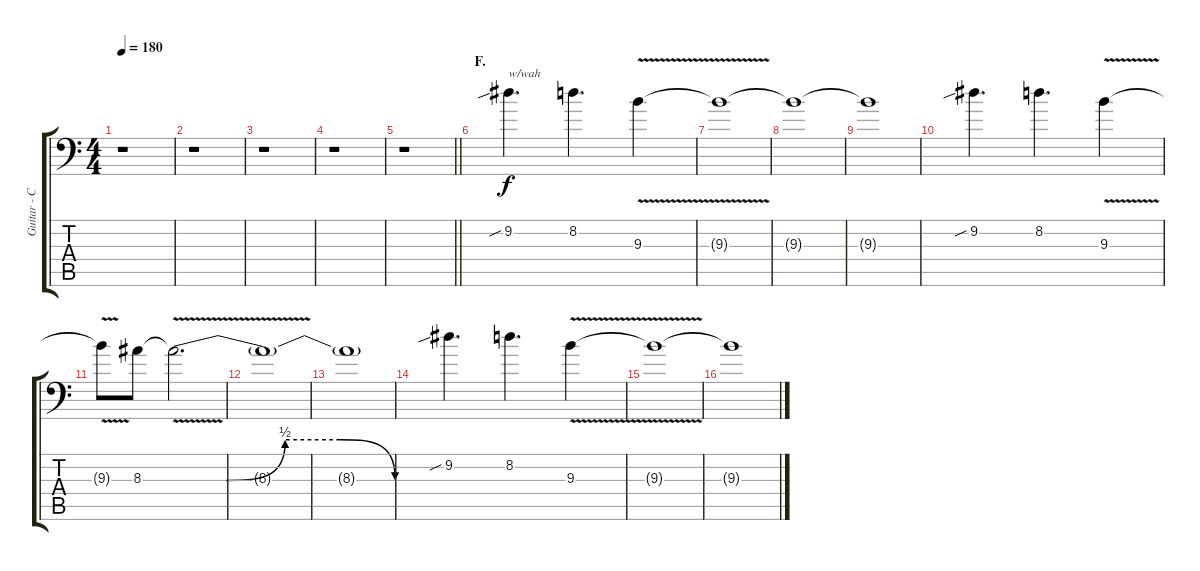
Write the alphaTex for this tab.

\track ("Guitar - Center" "Guitar - C") {instrument distortionguitar}
\staff {score tabs}
\tuning (B3 Gb3 D3 A2 E2 A1) {hide}
\ts (4 4)
\tempo 180
\clef f4
\ks c
r.1{dy f} |
r.1 |
r.1 |
r.1 |
\barLineRight lightlight
r.1 |
\section ("" "F.")
9.2{sib}.4{d txt "w/wah"} 8.2.4{d} 9.3{v}.4 |
9.3{t}.1 |
9.3{t}.1 |
9.3{t}.1 |
9.2{sib}.4{d} 8.2.4{d} 9.3{v}.4 |
9.3{t}.8 8.3.8 8.3{be (custom 0 0 14 0 30 2 45 2 60 0) v t}.2{d} |
8.3{t}.1 |
8.3{t}.1 |
9.2{sib}.4{d} 8.2.4{d} 9.3{v}.4 |
9.3{t}.1 |
9.3{t}.1
